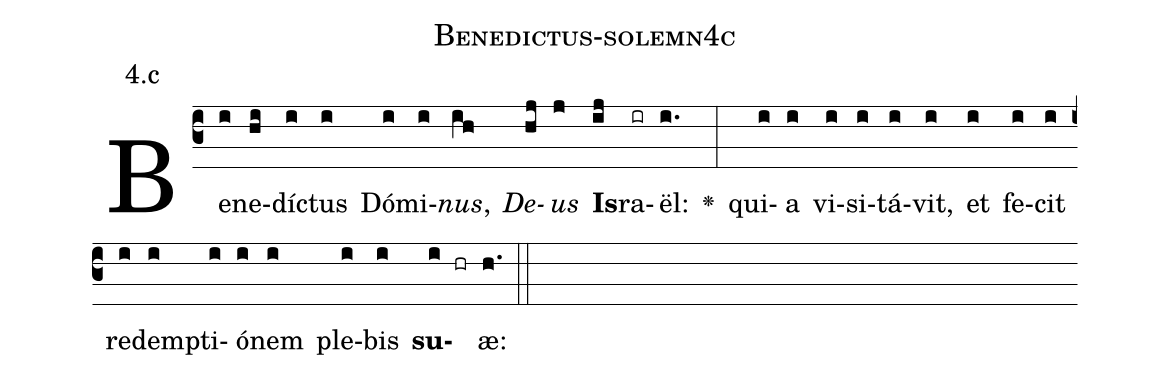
name: Benedictus-solemn4c;
annotation: 4.c;
%%
(c3)Be(i)ne(hi)dí(i)ctus(i) Dó(i)mi(i)<i>nus</i>,(ih) <i>De</i>(hj)<i>us</i>(j) <b>Is</b>(ij)ra(ir)ël:(i.) <v>\greheightstar</v>(:) qui(i)a(i) vi(i)si(i)tá(i)vit,(i) et(i) fe(i)cit(i) re(i)dem(i)pti(i)ó(i)nem(i) ple(i)bis(i) <b>su</b>(i hr)æ:(h.) (::)


%E(i) u(i) o(i) u(i) a(i) e.(h.) (::)
